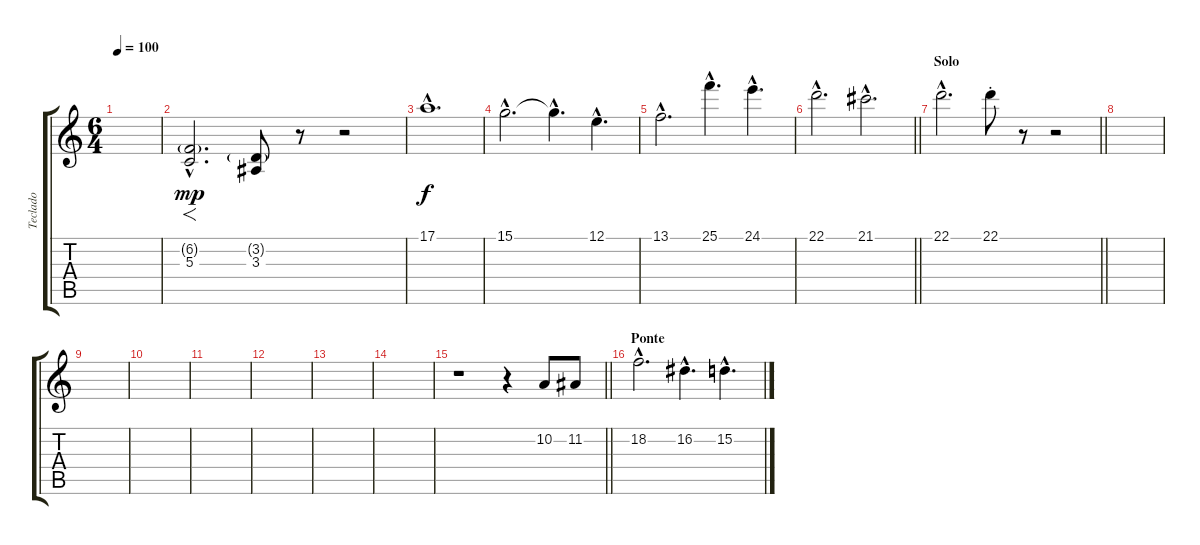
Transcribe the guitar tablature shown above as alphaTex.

\track ("Teclado" "Teclado") {instrument violin}
\staff {score tabs}
\tuning (E4 B3 G3 D3 A2 E2) {hide}
\ts (6 4)
\tempo 100
\clef g2
\ks c
|
(6.2{g hac} 5.3{hac}).2{f d dy mp} (3.2{g} 3.3).8 r.8 r.2 |
17.1{hac}.1{d dy f} |
15.1{hac}.2{d} 15.1{hac t}.4{d} 12.1{hac}.4{d} |
13.1{hac}.2{d} 25.1{hac}.4{d} 24.1{hac}.4{d} |
\barLineRight lightlight
22.1{hac}.2{d} 21.1{hac}.2{d} |
\section ("" "Solo")
\barLineRight lightlight
22.1{hac}.2{d} 22.1{st}.8 r.8 r.2 |
|
|
|
|
|
|
|
\barLineRight lightlight
r.1 r.4 10.2.8 11.2.8 |
\section ("" "Ponte")
18.2{hac}.2{d} 16.2{hac}.4{d} 15.2{hac}.4{d}
